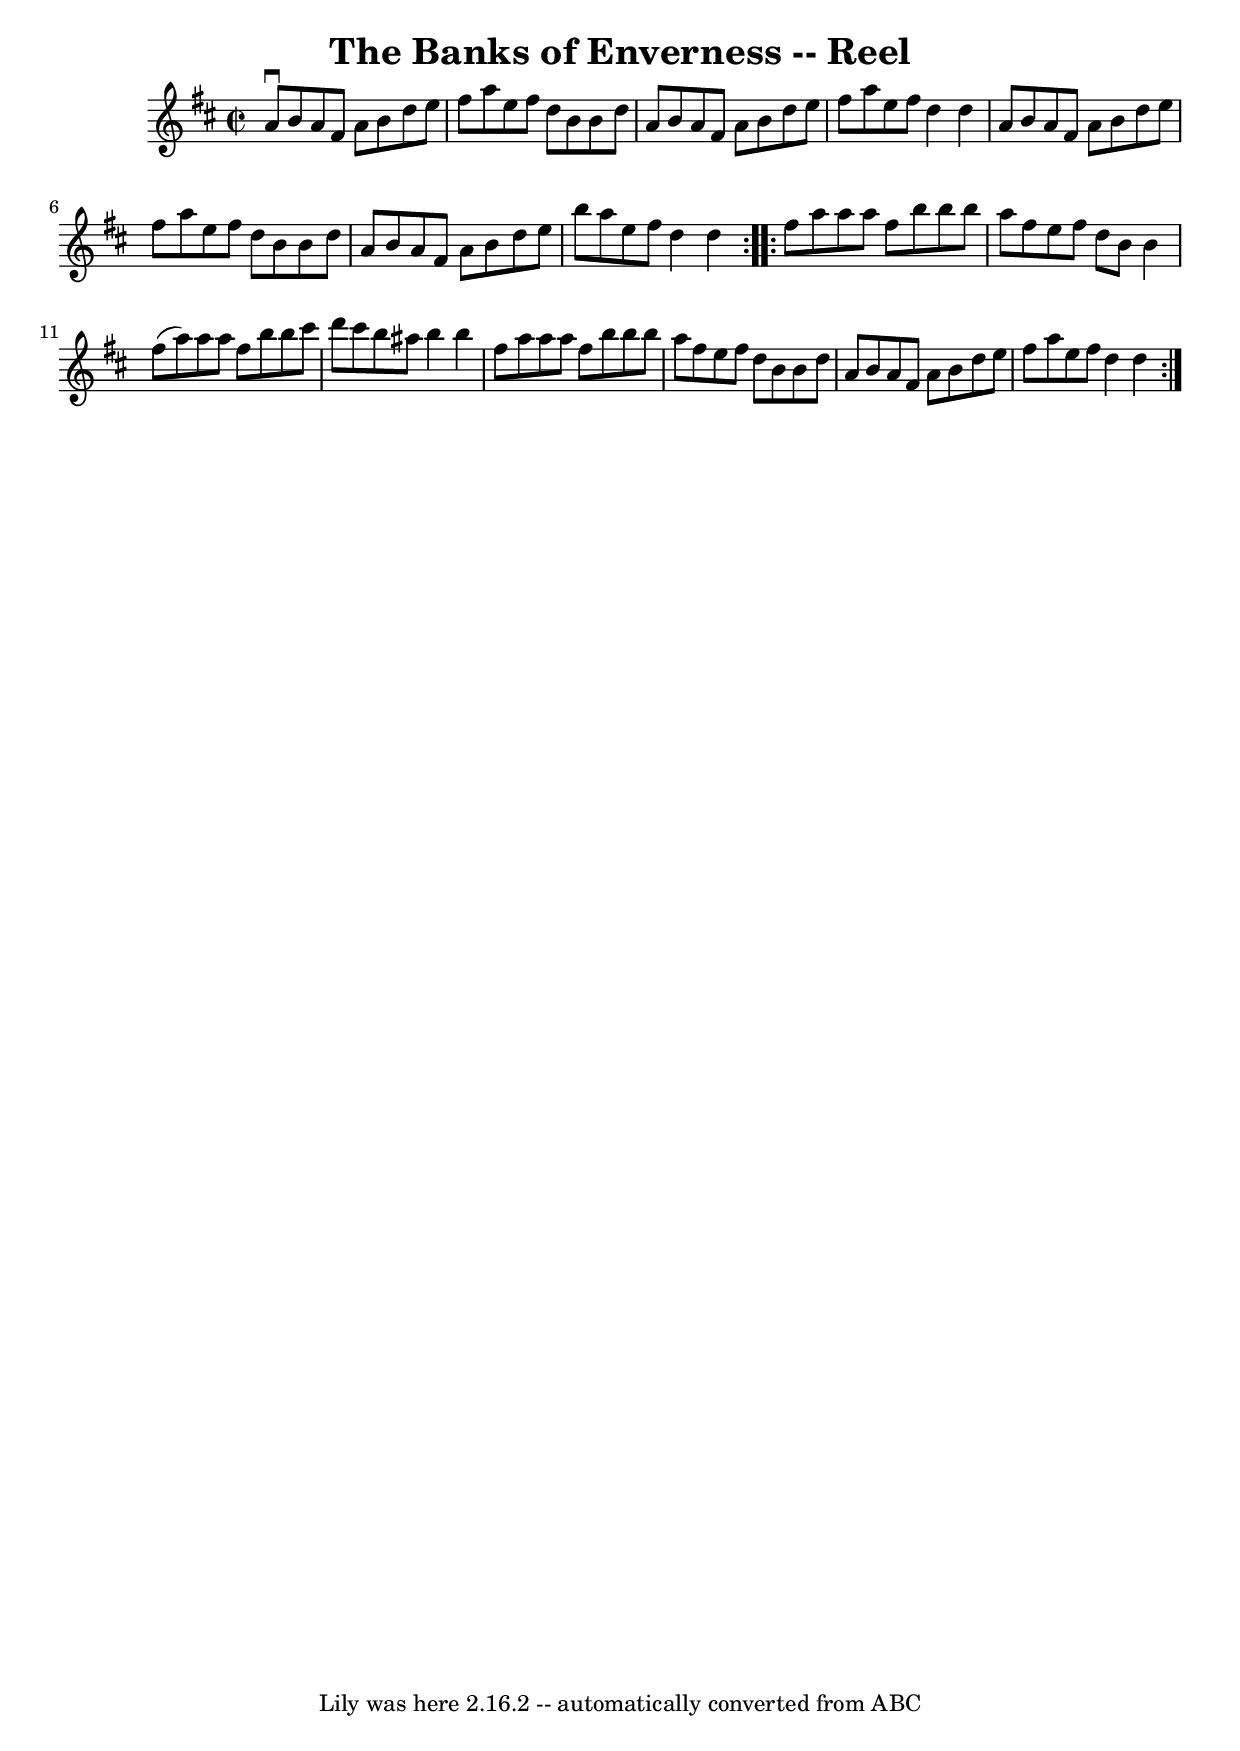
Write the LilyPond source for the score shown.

\version "2.16.2"
\include "Mammoth.ily"
\header {
  %% book = "Ryan's Mammoth Collection"
  crossRefNumber = "1"
  footnotes = ""
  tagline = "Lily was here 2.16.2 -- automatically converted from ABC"
  title = "The Banks of Enverness -- Reel"

}
voicedefault =  {



  \repeat volta 2 {

    \override Staff.TimeSignature #'style = #'C
    \time 2/2 
    \key d \major
    a'8^\downbow b'8 a'8 fis'8 a'8 b'8    
    d''8 e''8  |
    fis''8 a''8 e''8 fis''8 d''8 b'8 b'8 
    d''8  |
    a'8 b'8 a'8 fis'8 a'8 b'8 d''8 e''8   |
    fis''8 a''8 e''8 fis''8 d''4 d''4  |
    a'8   
    b'8 a'8 fis'8 a'8 b'8 d''8 e''8  |
    fis''8 a''8   
    e''8 fis''8 d''8 b'8 b'8 d''8  |
    a'8 b'8 a'8    
    fis'8 a'8 b'8 d''8 e''8  |
    b''8 a''8 e''8 fis''8  
    d''4 d''4  
  } 
  \repeat volta 2 {
    fis''8 a''8 a''8 a''8    
    fis''8 b''8 b''8 b''8  |
    a''8 fis''8 e''8 fis''8    
    d''8 b'8 b'4  |
    fis''8 (a''8) a''8 a''8 fis''8    
    b''8 b''8 cis'''8  |
    d'''8 cis'''8 b''8 ais''8 b''4  
    b''4  |
    fis''8 a''8 a''8 a''8 fis''8 b''8 b''8   
    b''8  |
    a''8 fis''8 e''8 fis''8 d''8 b'8 b'8    
    d''8  |
    a'8 b'8 a'8 fis'8 a'8 b'8 d''8 e''8   |
    fis''8 a''8 e''8 fis''8 d''4 d''4  
  }   

}

\score{
  <<

    \context Staff="default"
    {
      \voicedefault 
      
    }

  >>
  \layout {
    
  }
  \midi {
  }

}
